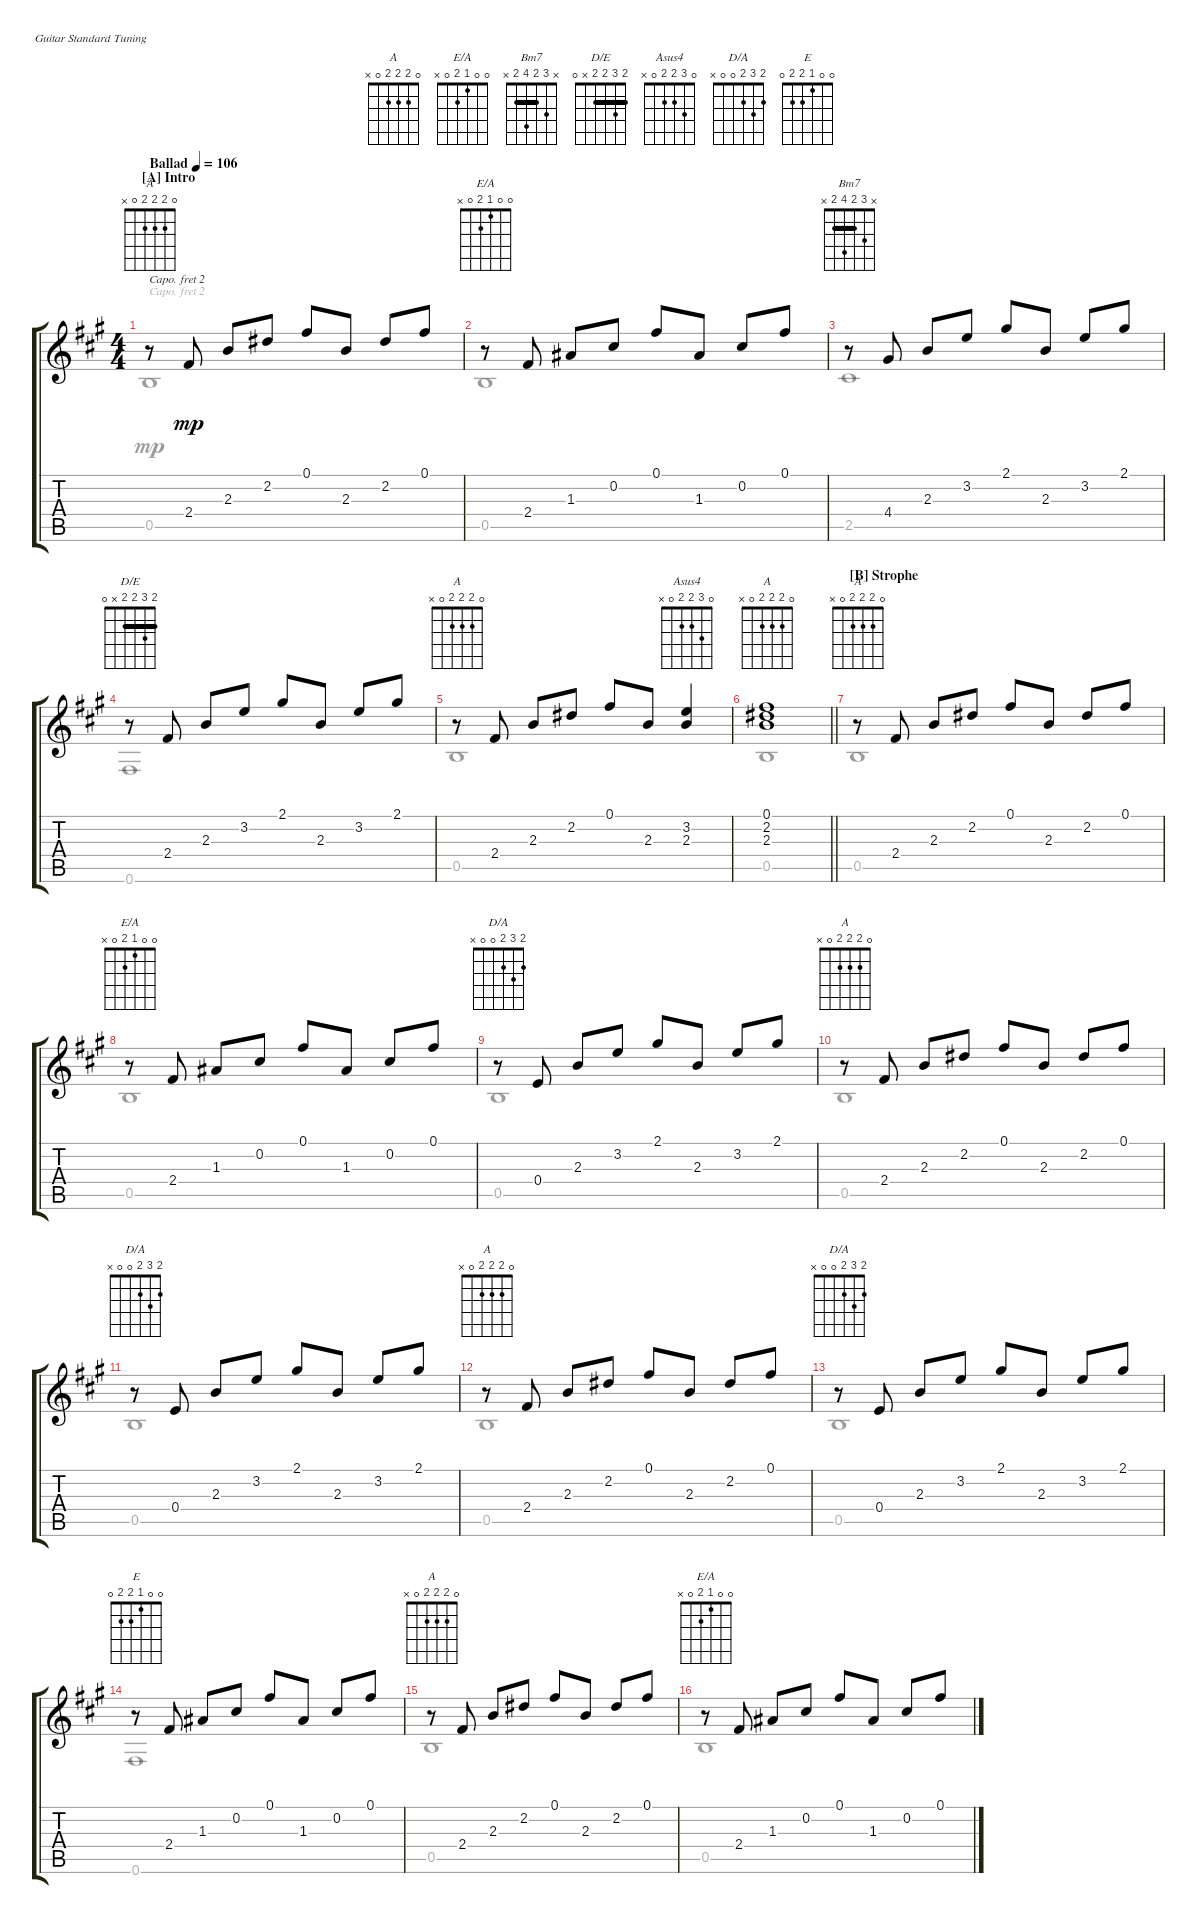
\defaultSystemsLayout 4
\bracketExtendMode groupsimilarinstruments
\singleTrackTrackNamePolicy hidden
\multiTrackTrackNamePolicy hidden
\firstSystemTrackNameOrientation horizontal
\otherSystemsTrackNameOrientation horizontal
\chordDiagramsInScore
\track ("Steel Guitar" "S-Gt") {instrument acousticguitarsteel}
\staff {score tabs}
\capo 2
\tuning (E4 B3 G3 D3 A2 E2)
\chord ("A" 0 2 2 2 0 x) {showfingering false}
\chord ("E/A" 0 0 1 2 0 x) {showfingering false}
\chord ("Bm7" x 3 2 4 2 x) {showfingering false barre 2}
\chord ("D/E" 2 3 2 2 x 0) {showfingering false barre (2 2)}
\chord ("Asus4" 0 3 2 2 0 x) {showfingering false}
\chord ("D/A" 2 3 2 0 0 x) {showfingering false}
\chord ("E" 0 0 1 2 2 0) {showfingering false}
\voice
\ts (4 4)
\section ("A" "Intro")
\tempo (106 "Ballad")
\clef g2
\ks a
r.8{ch "A" dy mp instrument acousticguitarsteel} 2.4.8 2.3.8 2.2.8 0.1.8 2.3.8 2.2.8 0.1.8 |
r.8{ch "E/A"} 2.4.8 1.3.8 0.2.8 0.1.8 1.3.8 0.2.8 0.1.8 |
r.8{ch "Bm7"} 4.4.8 2.3.8 3.2.8 2.1.8 2.3.8 3.2.8 2.1.8 |
r.8{ch "D/E"} 2.4.8 2.3.8 3.2.8 2.1.8 2.3.8 3.2.8 2.1.8 |
r.8{ch "A"} 2.4.8 2.3.8 2.2.8 0.1.8 2.3.8 (3.2 2.3).4{ch "Asus4"} |
\barLineRight lightlight
(2.3 2.2 0.1).1{ch "A"} |
\section ("B" "Strophe")
r.8{ch "A"} 2.4.8 2.3.8 2.2.8 0.1.8 2.3.8 2.2.8 0.1.8 |
r.8{ch "E/A"} 2.4.8 1.3.8 0.2.8 0.1.8 1.3.8 0.2.8 0.1.8 |
r.8{ch "D/A"} 0.4.8 2.3.8 3.2.8 2.1.8 2.3.8 3.2.8 2.1.8 |
r.8{ch "A"} 2.4.8 2.3.8 2.2.8 0.1.8 2.3.8 2.2.8 0.1.8 |
r.8{ch "D/A"} 0.4.8 2.3.8 3.2.8 2.1.8 2.3.8 3.2.8 2.1.8 |
r.8{ch "A"} 2.4.8 2.3.8 2.2.8 0.1.8 2.3.8 2.2.8 0.1.8 |
r.8{ch "D/A"} 0.4.8 2.3.8 3.2.8 2.1.8 2.3.8 3.2.8 2.1.8 |
r.8{ch "E"} 2.4.8 1.3.8 0.2.8 0.1.8 1.3.8 0.2.8 0.1.8 |
r.8{ch "A"} 2.4.8 2.3.8 2.2.8 0.1.8 2.3.8 2.2.8 0.1.8 |
r.8{ch "E/A"} 2.4.8 1.3.8 0.2.8 0.1.8 1.3.8 0.2.8 0.1.8
\voice
\clef g2
\ottava regular
\simile none
\ks a
0.5.1{dy mp} |
0.5.1 |
2.5.1 |
0.6.1 |
0.5.1 |
\barLineRight lightlight
0.5.1 |
0.5.1 |
0.5.1 |
0.5.1 |
0.5.1 |
0.5.1 |
0.5.1 |
0.5.1 |
0.6.1 |
0.5.1 |
0.5.1
